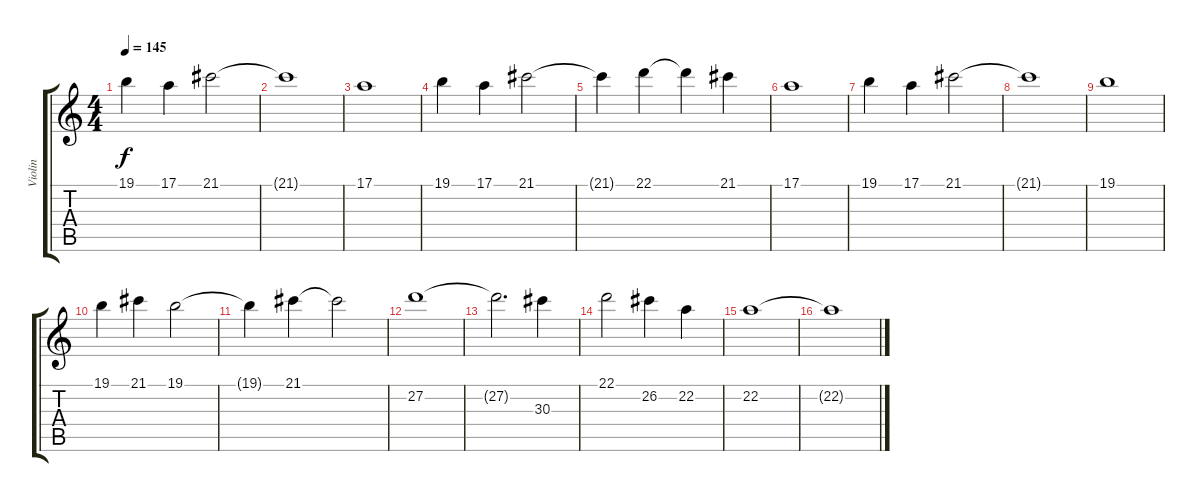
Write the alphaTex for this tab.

\track ("Violin" "Violin") {instrument stringensemble1}
\staff {score tabs}
\tuning (E4 B3 G3 D3 A2 E2) {hide}
\ts (4 4)
\tempo 145
\clef g2
\ks c
19.1.4{dy f} 17.1.4 21.1.2 |
21.1{t}.1 |
17.1.1 |
19.1.4 17.1.4 21.1.2 |
21.1{t}.4 22.1.4 22.1{t}.4 21.1.4 |
17.1.1 |
19.1.4 17.1.4 21.1.2 |
21.1{t}.1 |
19.1.1 |
19.1.4 21.1.4 19.1.2 |
19.1{t}.4 21.1.4 21.1{t}.2 |
27.2.1 |
27.2{t}.2{d} 30.3.4 |
22.1.2 26.2.4 22.2.4 |
22.2.1 |
22.2{t}.1
